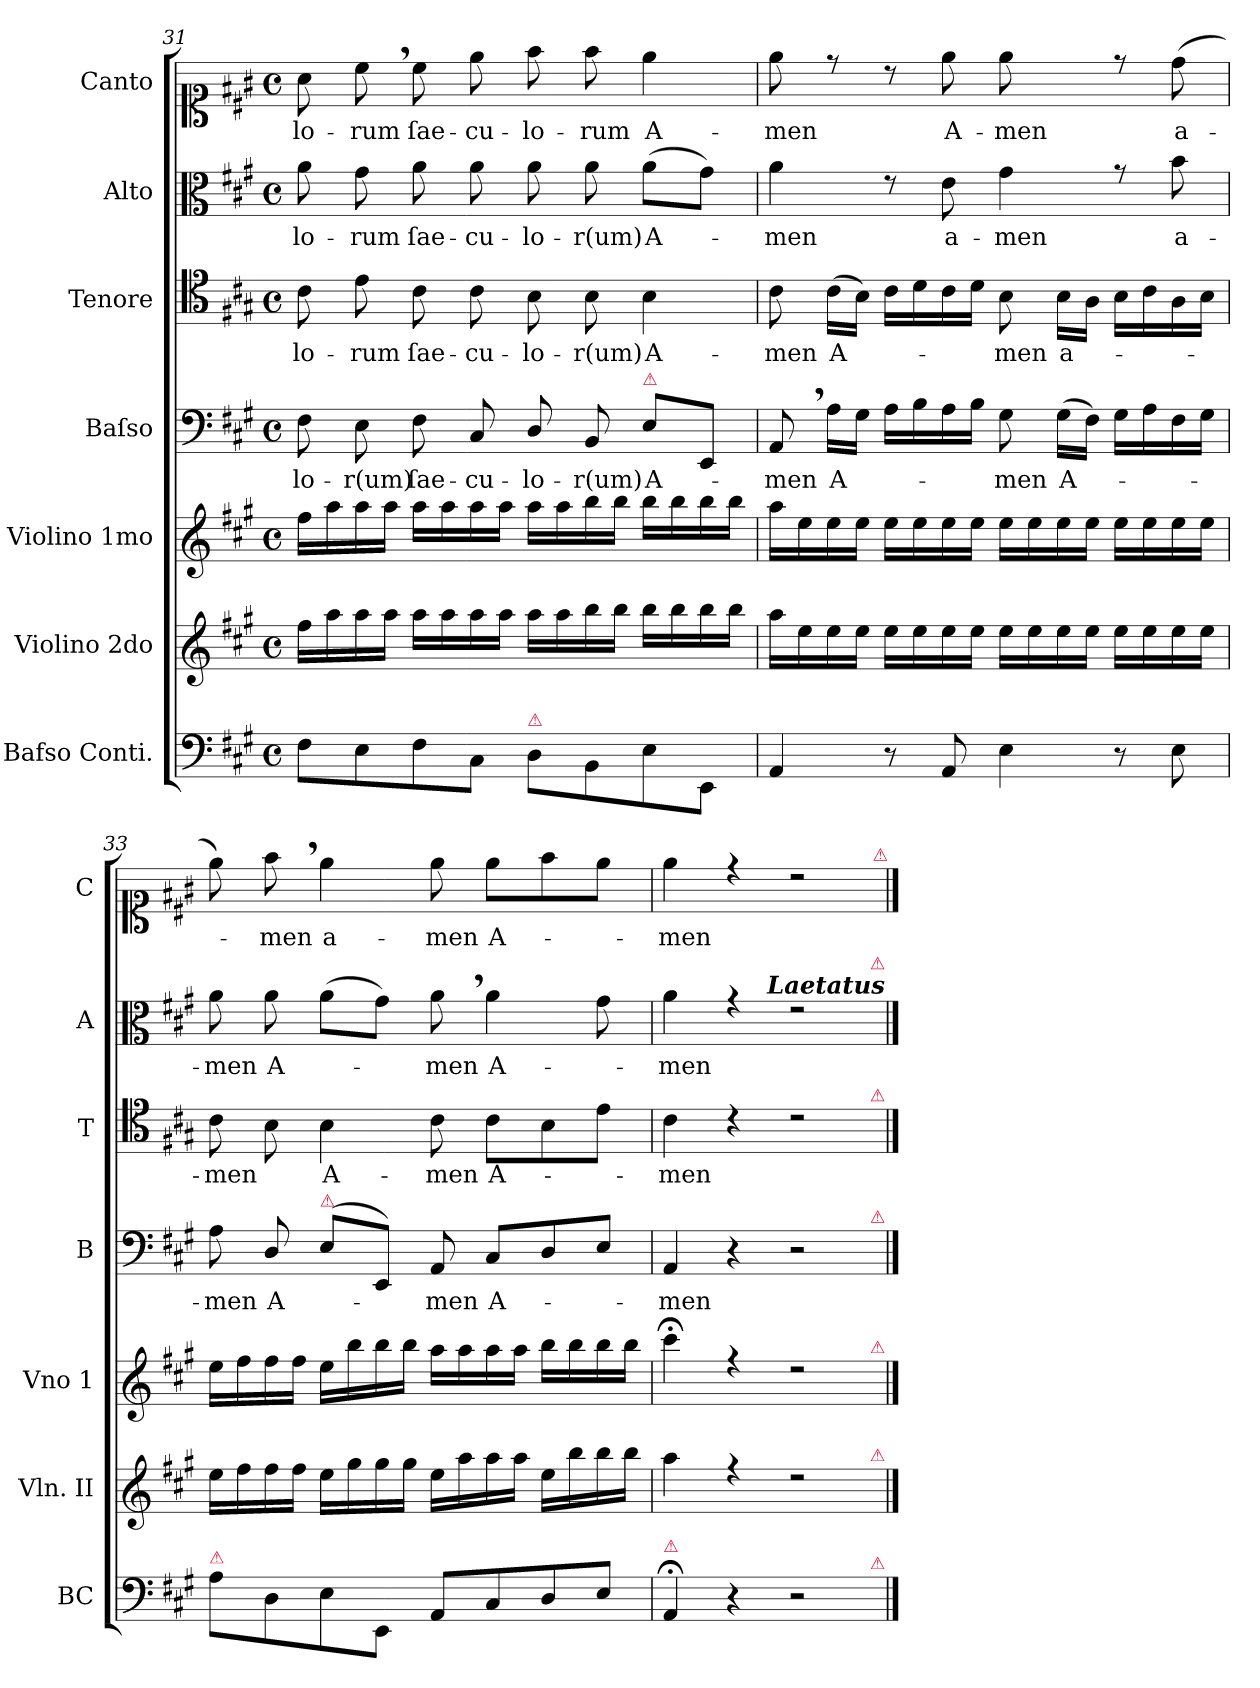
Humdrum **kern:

**kern	**kern	**kern	**kern	**text	**kern	**text	**kern	**text	**kern	**text
*part7	*part6	*part5	*part4	*part4	*part3	*part3	*part2	*part2	*part1	*part1
*staff7	*staff6	*staff5	*staff4	*staff4	*staff3	*staff3	*staff2	*staff2	*staff1	*staff1
*I"Bafso Conti.	*I"Violino 2do	*I"Violino 1mo	*I"Baſso	*	*I"Tenore	*	*I"Alto	*	*I"Canto	*
*I'BC	*I'Vln. II	*I'Vno 1	*I'B	*	*I'T	*	*I'A	*	*I'C	*
*clefF4	*clefG2	*clefG2	*clefF4	*	*clefC4	*	*clefC3	*	*clefC1	*
*k[f#c#g#]	*k[f#c#g#]	*k[f#c#g#]	*k[f#c#g#]	*	*k[f#c#g#]	*	*k[f#c#g#]	*	*k[f#c#g#]	*
*M4/4	*M4/4	*M4/4	*M4/4	*	*M4/4	*	*M4/4	*	*M4/4	*
*met(c)	*met(c)	*met(c)	*met(c)	*	*met(c)	*	*met(c)	*	*met(c)	*
=31	=31	=31	=31	=31	=31	=31	=31	=31	=31	=31
8F#\L	16ff#\LL	16ff#\LL	8F#\	-lo-	8c#\	-lo-	8a\	-lo-	8a\	-lo-
.	16aa\	16aa\	.	.	.	.	.	.	.	.
8E\	16aa\	16aa\	8E\	-r(um)	8e\	-rum	8g#\	-rum	8cc#,<\	-rum
.	16aa\JJ	16aa\JJ	.	.	.	.	.	.	.	.
8F#\	16aa\LL	16aa\LL	8F#\	ſae-	8c#\	ſae-	8a\	ſae-	8cc#\	ſae-
.	16aa\	16aa\	.	.	.	.	.	.	.	.
8C#\J	16aa\	16aa\	8C#/	-cu-	8c#\	-cu-	8a\	-cu-	8ee\	-cu-
.	16aa\JJ	16aa\JJ	.	.	.	.	.	.	.	.
!LO:TX:a:color=crimson:t=⚠	!	!	!	!	!	!	!	!	!	!
8D\L	16aa\LL	16aa\LL	8D/	-lo-	8B\	-lo-	8a\	-lo-	8ff#\	-lo-
.	16aa\	16aa\	.	.	.	.	.	.	.	.
8BB\	16bb\	16bb\	8BB/	-r(um)	8B\	-r(um)	8a\	-r(um)	8ff#\	-rum
.	16bb\JJ	16bb\JJ	.	.	.	.	.	.	.	.
!	!	!	!LO:TX:a:color=crimson:t=⚠	!	!	!	!	!	!	!
8E\	16bb\LL	16bb\LL	8E\L	A-	4B\	A-	(>8a\L	A-	4ee\	A-
.	16bb\	16bb\	.	.	.	.	.	.	.	.
8EE/J	16bb\	16bb\	8EE/J	.	.	.	8g#\J)	.	.	.
.	16bb\JJ	16bb\JJ	.	.	.	.	.	.	.	.
=32	=32	=32	=32	=32	=32	=32	=32	=32	=32	=32
4AA/	16aa\LL	16aa\LL	8AA,</	-men	8c#\	-men	4a\	-men	8ee\	-men
.	16ee\	16ee\	.	.	.	.	.	.	.	.
.	16ee\	16ee\	16A\LL	A-	(>16c#\LL	A-	.	.	8rdd	.
.	16ee\JJ	16ee\JJ	16G#\JJ	.	16B\JJ)	.	.	.	.	.
8r	16ee\LL	16ee\LL	16A\LL	.	16c#\LL	.	8re	.	8rb	.
.	16ee\	16ee\	16B\	.	16d\	.	.	.	.	.
8AA/	16ee\	16ee\	16A\	.	16c#\	.	8e\	a-	8ee\	A-
.	16ee\JJ	16ee\JJ	16B\JJ	.	16d\JJ	.	.	.	.	.
!	!	!	!	!	!	!	!	!	!LO:N:vis=8	!
4E\	16ee\LL	16ee\LL	8G#\	-men	8B\	-men	4g#\	-men	4ee\	-men
.	16ee\	16ee\	.	.	.	.	.	.	.	.
.	16ee\	16ee\	(>16G#\LL	A-	16B\LL	a-	.	.	.	.
.	16ee\JJ	16ee\JJ	16F#\JJ)	.	16A\JJ	.	.	.	.	.
8r	16ee\LL	16ee\LL	16G#\LL	.	16B\LL	.	8rg	.	8rdd	.
.	16ee\	16ee\	16A\	.	16c#\	.	.	.	.	.
8E\	16ee\	16ee\	16F#\	.	16A\	.	8b\	a-	(>8dd\	a-
.	16ee\JJ	16ee\JJ	16G#\JJ	.	16B\JJ	.	.	.	.	.
=33	=33	=33	=33	=33	=33	=33	=33	=33	=33	=33
!LO:TX:a:color=crimson:t=⚠	!	!	!	!	!	!	!	!	!	!
8A\L	16ee\LL	16ee\LL	8A\	-men	8c#\	-men	8a\	-men	8ee\)	.
.	16ff#\	16ff#\	.	.	.	.	.	.	.	.
8D\	16ff#\	16ff#\	8D/	A-	8B\	.	8a\	A-	8ff#,<\	-men
.	16ff#\JJ	16ff#\JJ	.	.	.	.	.	.	.	.
!	!	!	!LO:TX:a:color=crimson:t=⚠	!	!	!	!	!	!	!
8E\	16ee\LL	16ee\LL	(>8E\L	.	4B\	A-	(>8a\L	.	4ee\	a-
.	16gg#\	16bb\	.	.	.	.	.	.	.	.
8EE/J	16gg#\	16bb\	8EE/J)	.	.	.	8g#\J)	.	.	.
.	16gg#\JJ	16bb\JJ	.	.	.	.	.	.	.	.
8AA/L	16ee\LL	16aa\LL	8AA/	-men	8c#\	-men	8a,<\	-men	8ee\	-men
.	16aa\	16aa\	.	.	.	.	.	.	.	.
8C#/	16aa\	16aa\	8C#/L	A-	8c#\L	A-	4a\	A-	8ee\L	A-
.	16aa\JJ	16aa\JJ	.	.	.	.	.	.	.	.
8D/	16ee\LL	16bb\LL	8D/	.	8B\	.	.	.	8ff#\	.
.	16bb\	16bb\	.	.	.	.	.	.	.	.
8E/J	16bb\	16bb\	8E/J	.	8e\J	.	8g#\	.	8ee\J	.
.	16bb\JJ	16bb\JJ	.	.	.	.	.	.	.	.
=34	=34	=34	=34	=34	=34	=34	=34	=34	=34	=34
!LO:TX:a:color=crimson:t=⚠	!	!	!	!	!	!	!	!	!	!
4AA;/	4aa\	4ccc#;<;\	4AA/	-men	4c#\	-men	4a\	-men	4ee\	-men
4r	4rff	4rff	4r	.	4rc	.	4rg	.	4rdd	.
2r	2rdd	2rdd	2r	.	2rc	.	2re	.	2rb	.
!	!	!	!	!	!	!	!	!	!LO:TX:a:color=crimson:t=⚠	!
!	!	!	!	!	!	!	!LO:TX:a:Bi:t=Laetatus	!	!	!
!	!	!	!	!	!	!	!LO:TX:a:color=crimson:t=⚠	!	!	!
!	!	!	!	!	!LO:TX:a:color=crimson:t=⚠	!	!	!	!	!
!	!	!	!LO:TX:a:color=crimson:t=⚠	!	!	!	!	!	!	!
!	!	!LO:TX:a:color=crimson:t=⚠	!	!	!	!	!	!	!	!
!	!LO:TX:a:color=crimson:t=⚠	!	!	!	!	!	!	!	!	!
!LO:TX:a:color=crimson:t=⚠	!	!	!	!	!	!	!	!	!	!
==	==	==	==	==	==	==	==	==	==	==
*-	*-	*-	*-	*-	*-	*-	*-	*-	*-	*-
